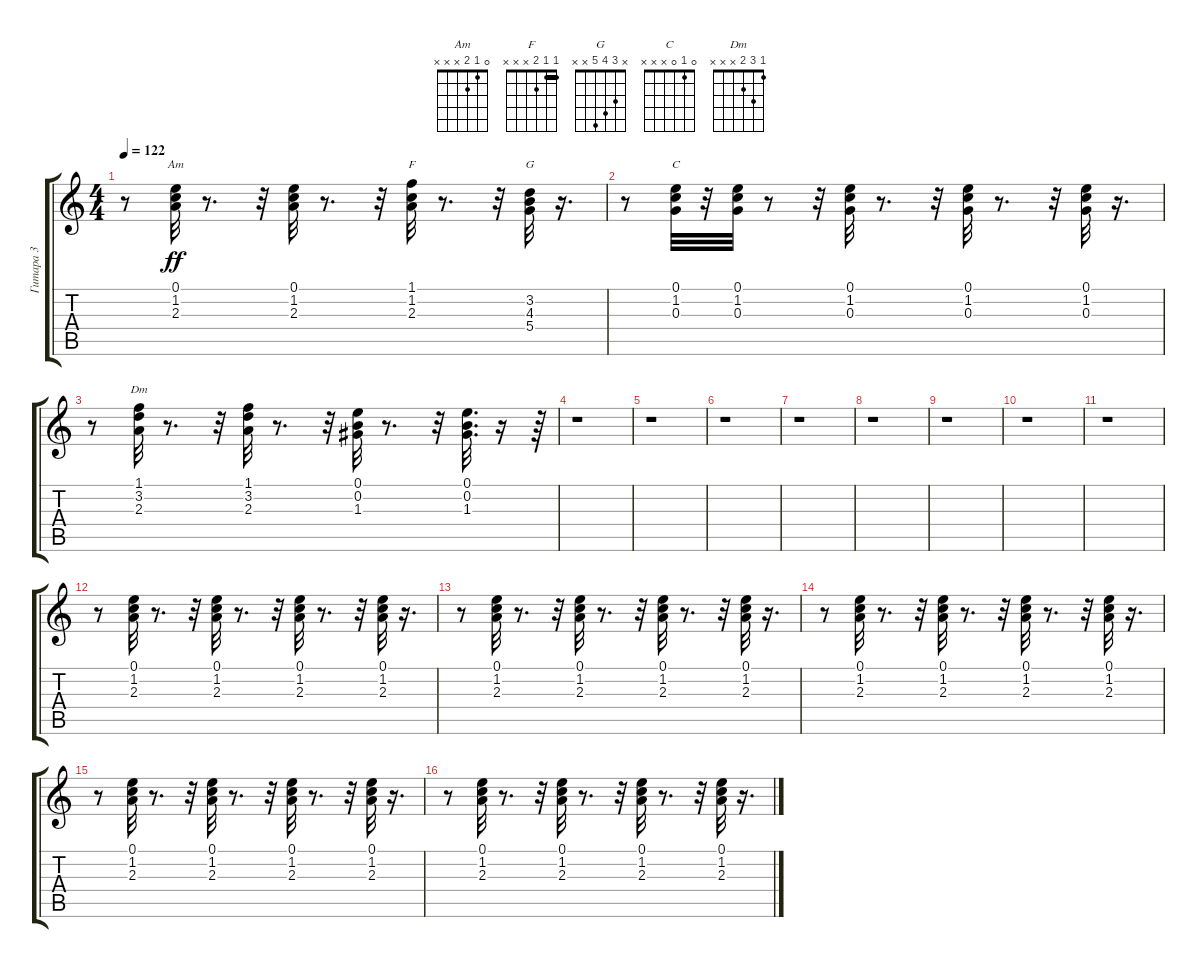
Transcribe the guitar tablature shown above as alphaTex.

\track ("Гитара 3" "Гитара 3") {instrument electricguitarjazz}
\staff {score tabs}
\tuning (E4 B3 G3 D3 A2 E2) {hide}
\chord ("Am" 0 1 2 x x x)
\chord ("F" 1 1 2 x x x) {barre 1}
\chord ("G" x 3 4 5 x x)
\chord ("C" 0 1 0 x x x)
\chord ("Dm" 1 3 2 x x x)
\ts (4 4)
\tempo 122
\clef g2
\ks c
r.8{dy ff} (0.1 1.2 2.3).32{ch "Am"} r.8{d} r.32 (0.1 1.2 2.3).32 r.8{d} r.32 (1.1 1.2 2.3).32{ch "F"} r.8{d} r.32 (3.2 4.3 5.4).32{ch "G"} r.16{d} |
r.8 (0.1 1.2 0.3).32{ch "C"} r.32 (0.1 1.2 0.3).32 r.8 r.32 (0.1 1.2 0.3).32 r.8{d} r.32 (0.1 1.2 0.3).32 r.8{d} r.32 (0.1 1.2 0.3).32 r.16{d} |
r.8 (1.1 3.2 2.3).32{ch "Dm"} r.8{d} r.32 (1.1 3.2 2.3).32 r.8{d} r.32 (0.1 0.2 1.3).32 r.8{d} r.32 (0.1 0.2 1.3).32{d} r.16 r.64 |
r.1 |
r.1 |
r.1 |
r.1 |
r.1 |
r.1 |
r.1 |
r.1 |
r.8 (0.1 1.2 2.3).32 r.8{d} r.32 (0.1 1.2 2.3).32 r.8{d} r.32 (0.1 1.2 2.3).32 r.8{d} r.32 (0.1 1.2 2.3).32 r.16{d} |
r.8 (0.1 1.2 2.3).32 r.8{d} r.32 (0.1 1.2 2.3).32 r.8{d} r.32 (0.1 1.2 2.3).32 r.8{d} r.32 (0.1 1.2 2.3).32 r.16{d} |
r.8 (0.1 1.2 2.3).32 r.8{d} r.32 (0.1 1.2 2.3).32 r.8{d} r.32 (0.1 1.2 2.3).32 r.8{d} r.32 (0.1 1.2 2.3).32 r.16{d} |
r.8 (0.1 1.2 2.3).32 r.8{d} r.32 (0.1 1.2 2.3).32 r.8{d} r.32 (0.1 1.2 2.3).32 r.8{d} r.32 (0.1 1.2 2.3).32 r.16{d} |
r.8 (0.1 1.2 2.3).32 r.8{d} r.32 (0.1 1.2 2.3).32 r.8{d} r.32 (0.1 1.2 2.3).32 r.8{d} r.32 (0.1 1.2 2.3).32 r.16{d}
